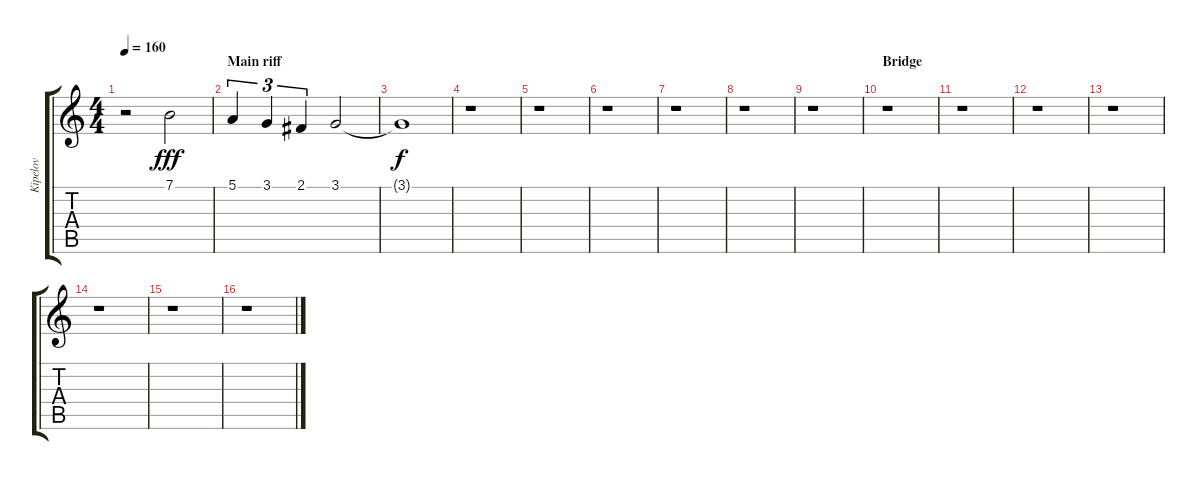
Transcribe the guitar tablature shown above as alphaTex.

\track ("Kipelov" "Kipelov") {instrument tenorsax}
\staff {score tabs}
\tuning (E4 B3 G3 D3 A2 E2) {hide}
\ts (4 4)
\tempo 160
\clef g2
\ks c
r.2{dy fff} 7.1.2 |
\section ("" "Main riff")
5.1.4{tu (3 2)} 3.1.4{tu (3 2)} 2.1.4{tu (3 2)} 3.1.2 |
3.1{t}.1{dy f} |
r.1 |
r.1 |
r.1 |
r.1 |
r.1 |
r.1 |
\section ("" "Bridge")
r.1 |
r.1 |
r.1 |
r.1 |
r.1 |
r.1 |
r.1
